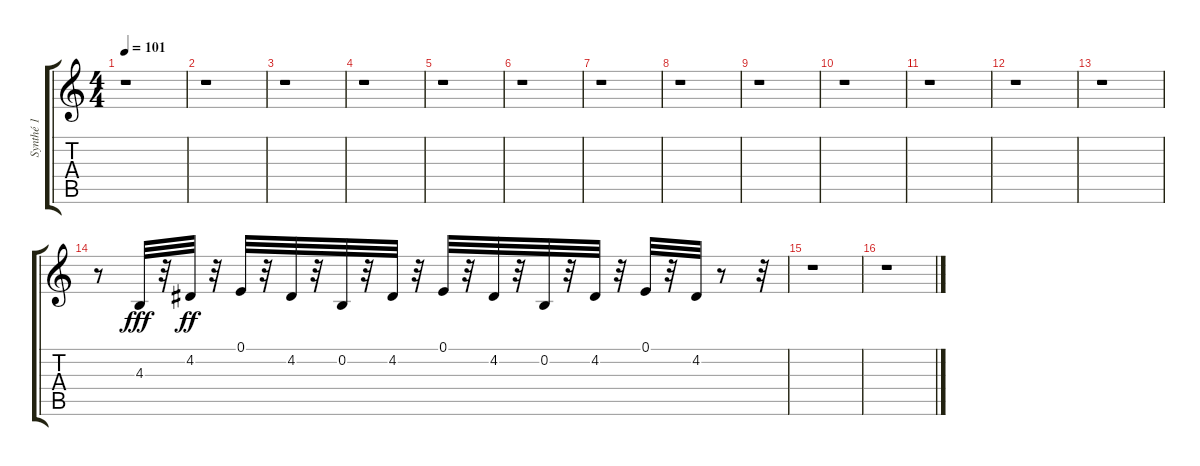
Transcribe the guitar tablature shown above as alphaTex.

\track ("Synthé 1" "Synthé 1") {instrument pizzicatostrings}
\staff {score tabs}
\tuning (E4 B3 G3 D3 A2 E2) {hide}
\ts (4 4)
\tempo 101
\clef g2
\ks c
r.1{dy fff instrument pizzicatostrings} |
r.1 |
r.1 |
r.1 |
r.1 |
r.1 |
r.1 |
r.1 |
r.1 |
r.1 |
r.1 |
r.1 |
r.1 |
r.8 4.3.32 r.32 4.2.32{dy ff} r.32 0.1.32 r.32 4.2.32 r.32 0.2.32 r.32 4.2.32 r.32 0.1.32 r.32 4.2.32 r.32 0.2.32 r.32 4.2.32 r.32 0.1.32 r.32 4.2.32 r.8 r.32 |
r.1 |
r.1
